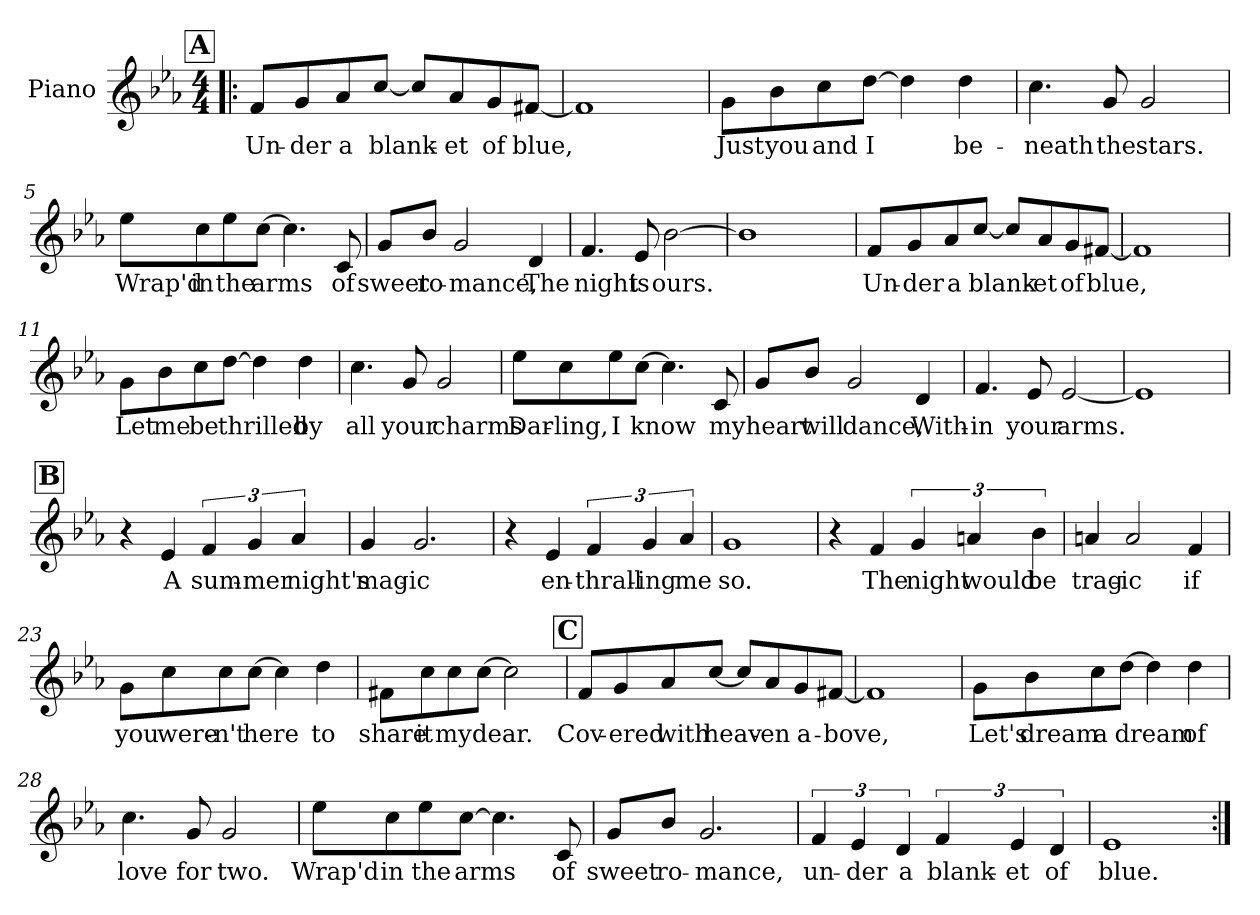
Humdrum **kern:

**kern	**text
*part1	*part1
*staff1	*staff1
*I"Piano	*
*I'Pno	*
*clefG2	*
*k[b-e-a-]	*
*E-:	*
*M4/4	*
!!LO:REH:place=s1:a:t=A
=1!|:	=1!|:
8f/L	Un-
8g/	-der
8a-/	a
[8cc/J	blank-
8cc/L]	.
8a-/	-et
8g/	of
[8f#X/J	blue,
=2	=2
1f#]	.
=3	=3
8g\L	Just
8b-\	you
8cc\	and
[8dd\J	I
4dd\]	.
4dd\	be-
=4	=4
4.cc\	-neath
8g/	the
2g/	stars.
!!LO:LB:g=z
=5	=5
8ee-\L	Wrap'd
8cc\	in
8ee-\	the
[8cc\J	arms
4.cc\]	.
8c/	of
=6	=6
8g/L	sweet
8b-/J	ro-
2g/	-mance,
4d/	The
=7	=7
4.f/	night
8e-/	is
[2b-\	ours.
=8	=8
1b-]	.
!!LO:LB:g=z
=9	=9
8f/L	Un-
8g/	-der
8a-/	a
[8cc/J	blank-
8cc/L]	.
8a-/	-et
8g/	of
[8f#X/J	blue,
=10	=10
1f#]	.
=11	=11
8g\L	Let
8b-\	me
8cc\	be
[8dd\J	thrilled
4dd\]	.
4dd\	by
=12	=12
4.cc\	all
8g/	your
2g/	charms
!!LO:LB:g=z
=13	=13
8ee-\L	Dar-
8cc\	-ling,
8ee-\	I
[8cc\J	know
4.cc\]	.
8c/	my
=14	=14
8g/L	heart
8b-/J	will
2g/	dance,
4d/	With-
=15	=15
4.f/	-in
8e-/	your
[2e-/	arms.
=16	=16
1e-]	.
!!LO:LB:g=z
!!LO:REH:place=s1:a:t=B
=17	=17
4r	.
4e-/	A
6f/	sum-
6g/	-mer
6a-/	night's
=18	=18
4g/	mag-
2.g/	-ic
=19	=19
4r	.
4e-/	en-
6f/	-thrall-
6g/	-ing
6a-/	me
=20	=20
1g	so.
!!LO:LB:g=z
=21	=21
4r	.
4f/	The
6g/	night
6an/	would
6b-\	be
=22	=22
4an/	trag-
2a/	-ic
4f/	if
=23	=23
8g\L	you
8cc\	were-
8cc\	-n't
[8cc\J	here
4cc\]	.
4dd\	to
=24	=24
8f#X\L	share
8cc\	it
8cc\	my
[8cc\J	dear.
2cc\]	.
!!LO:LB:g=z
!!LO:REH:place=s1:a:t=C
=25	=25
8f/L	Cov-
8g/	-ered
8a-/	with
[8cc/J	heav-
8cc/L]	.
8a-/	-en
8g/	a-
[8f#X/J	-bove,
=26	=26
1f#]	.
=27	=27
8g\L	Let's
8b-\	dream
8cc\	a
[8dd\J	dream
4dd\]	.
4dd\	of
=28	=28
4.cc\	love
8g/	for
2g/	two.
!!LO:LB:g=z
=29	=29
8ee-\L	Wrap'd
8cc\	in
8ee-\	the
[8cc\J	-arms
4.cc\]	.
8c/	of
=30	=30
8g/L	sweet
8b-/J	ro-
2.g/	-mance,
=31	=31
6f/	un-
6e-/	-der
6d/	a
6f/	blank-
6e-/	-et
6d/	of
=32	=32
1e-	blue.
=:|!	=:|!
*-	*-
